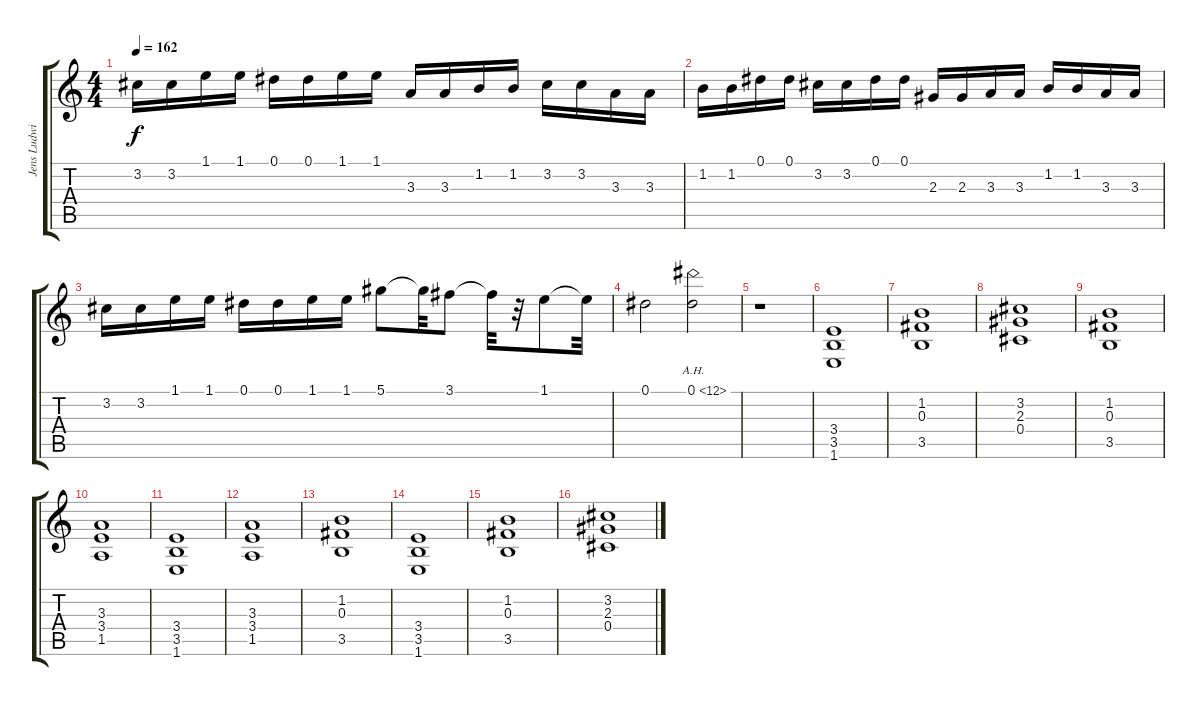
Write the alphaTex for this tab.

\track ("Jens Ludwig" "Jens Ludwi") {instrument distortionguitar}
\staff {score tabs}
\tuning (Eb4 Bb3 Gb3 Db3 Ab2 Eb2) {hide}
\ts (4 4)
\tempo 162
\clef g2
\ks c
3.2.16{dy f} 3.2.16 1.1.16 1.1.16 0.1.16 0.1.16 1.1.16 1.1.16 3.3.16 3.3.16 1.2.16 1.2.16 3.2.16 3.2.16 3.3.16 3.3.16 |
1.2.16 1.2.16 0.1.16 0.1.16 3.2.16 3.2.16 0.1.16 0.1.16 2.3.16 2.3.16 3.3.16 3.3.16 1.2.16 1.2.16 3.3.16 3.3.16 |
3.2.16 3.2.16 1.1.16 1.1.16 0.1.16 0.1.16 1.1.16 1.1.16 5.1.8 5.1{t}.32 3.1.8 3.1{t}.32 r.32 1.1.8 1.1{t}.32 |
0.1.2 0.1{ah 12}.2 |
r.1 |
(3.4 3.5 1.6).1 |
(1.2 0.3 3.5).1 |
(3.2 2.3 0.4).1 |
(1.2 0.3 3.5).1 |
(3.3 3.4 1.5).1 |
(3.4 3.5 1.6).1 |
(3.3 3.4 1.5).1 |
(1.2 0.3 3.5).1 |
(3.4 3.5 1.6).1 |
(1.2 0.3 3.5).1 |
(3.2 2.3 0.4).1
